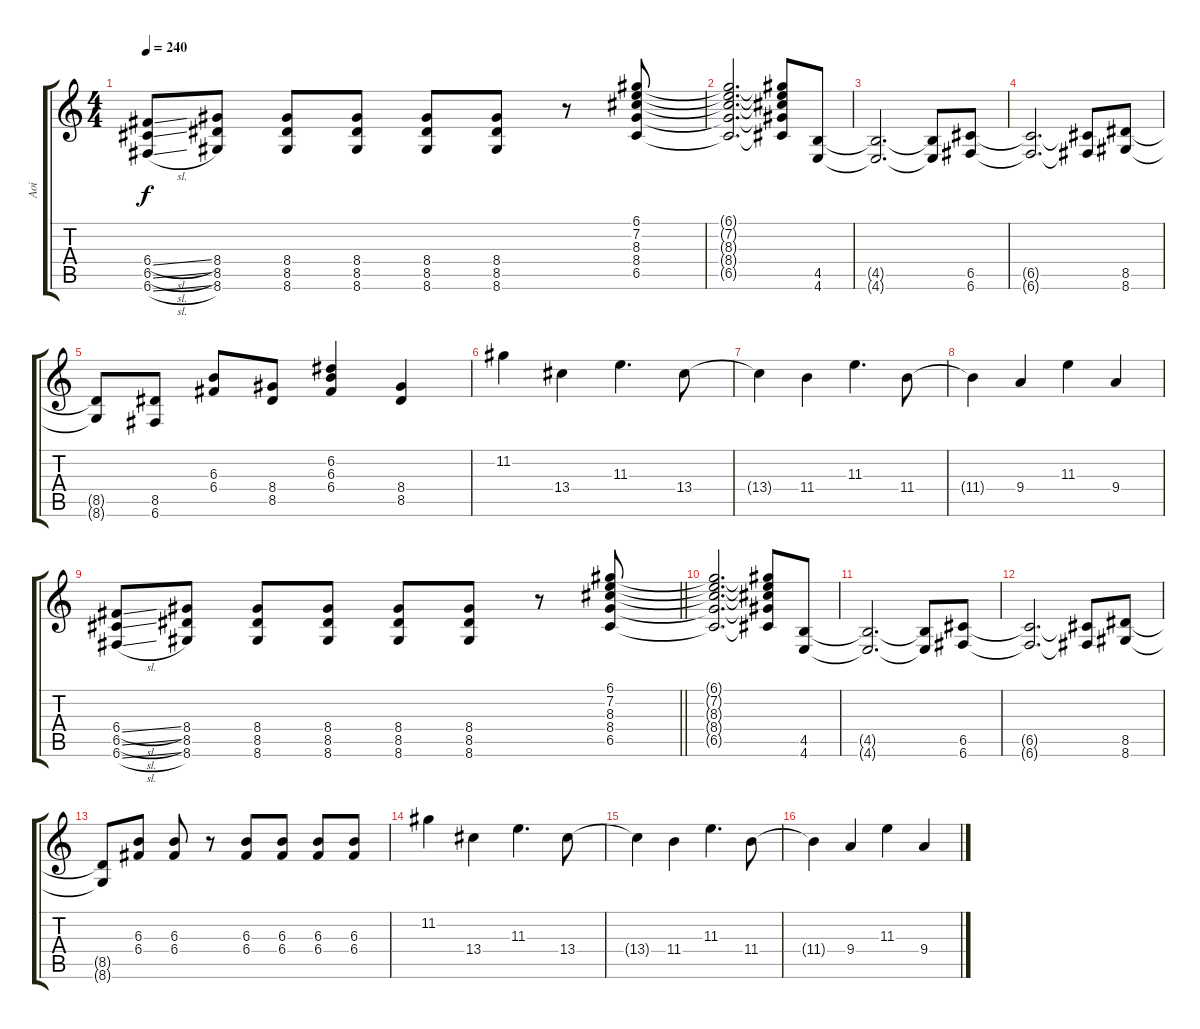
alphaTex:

\track ("Aoi" "Aoi") {instrument distortionguitar}
\staff {score tabs}
\tuning (D4 A3 F3 C3 G2 C2) {hide}
\ts (4 4)
\tempo 240
\clef g2
\ks c
(6.4{sl} 6.5{sl} 6.6{sl}).8{dy f} (8.4 8.5 8.6).8 (8.4 8.5 8.6).8 (8.4 8.5 8.6).8 (8.4 8.5 8.6).8 (8.4 8.5 8.6).8 r.8 (6.1 7.2 8.3 8.4 6.5).8 |
(6.1{t} 7.2{t} 8.3{t} 8.4{t} 6.5{t}).2{d} (6.1{t} 7.2{t} 8.3{t} 8.4{t} 6.5{t}).8 (4.5 4.6).8 |
(4.5{t} 4.6{t}).2{d} (4.5{t} 4.6{t}).8 (6.5 6.6).8 |
(6.5{t} 6.6{t}).2{d} (6.5{t} 6.6{t}).8 (8.5 8.6).8 |
(8.5{t} 8.6{t}).8 (8.5 6.6).8 (6.3 6.4).8 (8.4 8.5).8 (6.2 6.3 6.4).4 (8.4 8.5).4 |
11.2.4 13.4.4 11.3.4{d} 13.4.8 |
13.4{t}.4 11.4.4 11.3.4{d} 11.4.8 |
11.4{t}.4 9.4.4 11.3.4 9.4.4 |
\barLineRight lightlight
(6.4{sl} 6.5{sl} 6.6{sl}).8 (8.4 8.5 8.6).8 (8.4 8.5 8.6).8 (8.4 8.5 8.6).8 (8.4 8.5 8.6).8 (8.4 8.5 8.6).8 r.8 (6.1 7.2 8.3 8.4 6.5).8 |
\section ("" "")
(6.1{t} 7.2{t} 8.3{t} 8.4{t} 6.5{t}).2{d} (6.1{t} 7.2{t} 8.3{t} 8.4{t} 6.5{t}).8 (4.5 4.6).8 |
(4.5{t} 4.6{t}).2{d} (4.5{t} 4.6{t}).8 (6.5 6.6).8 |
(6.5{t} 6.6{t}).2{d} (6.5{t} 6.6{t}).8 (8.5 8.6).8 |
(8.5{t} 8.6{t}).8 (6.3 6.4).8 (6.3 6.4).8 r.8 (6.3 6.4).8 (6.3 6.4).8 (6.3 6.4).8 (6.3 6.4).8 |
11.2.4 13.4.4 11.3.4{d} 13.4.8 |
13.4{t}.4 11.4.4 11.3.4{d} 11.4.8 |
11.4{t}.4 9.4.4 11.3.4 9.4.4
